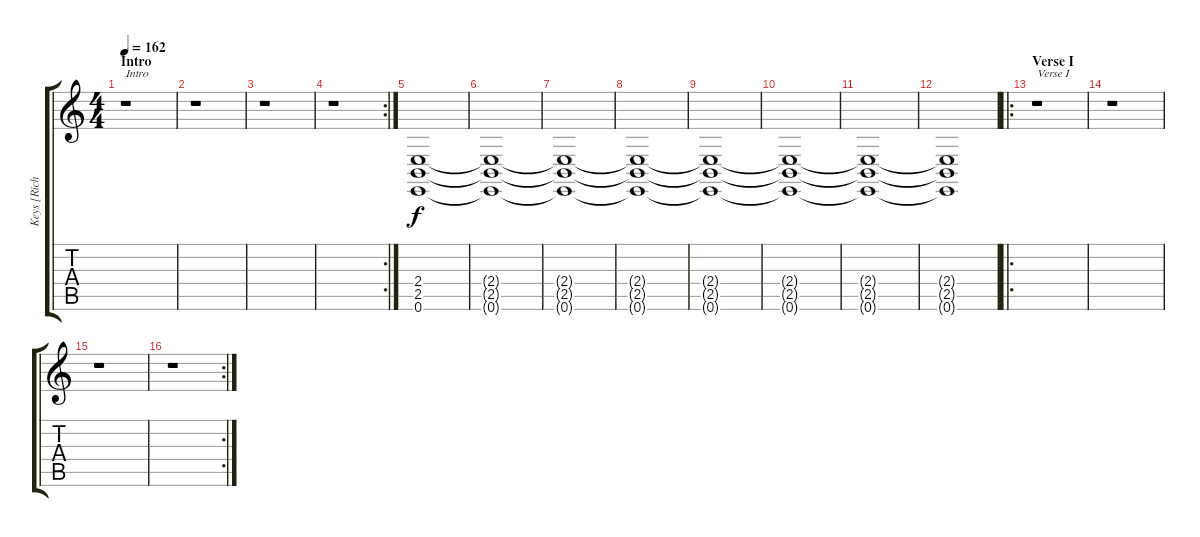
\track ("Keys [Richard Barbieri]" "Keys [Rich") {instrument pad3polysynth}
\staff {score tabs}
\tuning (E4 B3 G3 D3 A2 E2) {hide}
\ts (4 4)
\section ("" "Intro")
\tempo 162
\clef g2
\ks c
r.1{txt "Intro" dy f instrument pad3polysynth} |
r.1 |
r.1 |
\rc 2
r.1{volume 0} |
(2.4 2.5 0.6).1{volume 13} |
(2.4{t} 2.5{t} 0.6{t}).1 |
(2.4{t} 2.5{t} 0.6{t}).1 |
(2.4{t} 2.5{t} 0.6{t}).1 |
(2.4{t} 2.5{t} 0.6{t}).1 |
(2.4{t} 2.5{t} 0.6{t}).1 |
(2.4{t} 2.5{t} 0.6{t}).1 |
(2.4{t} 2.5{t} 0.6{t}).1 |
\ro
\section ("" "Verse I")
r.1{txt "Verse I"} |
r.1 |
r.1 |
\rc 2
r.1
